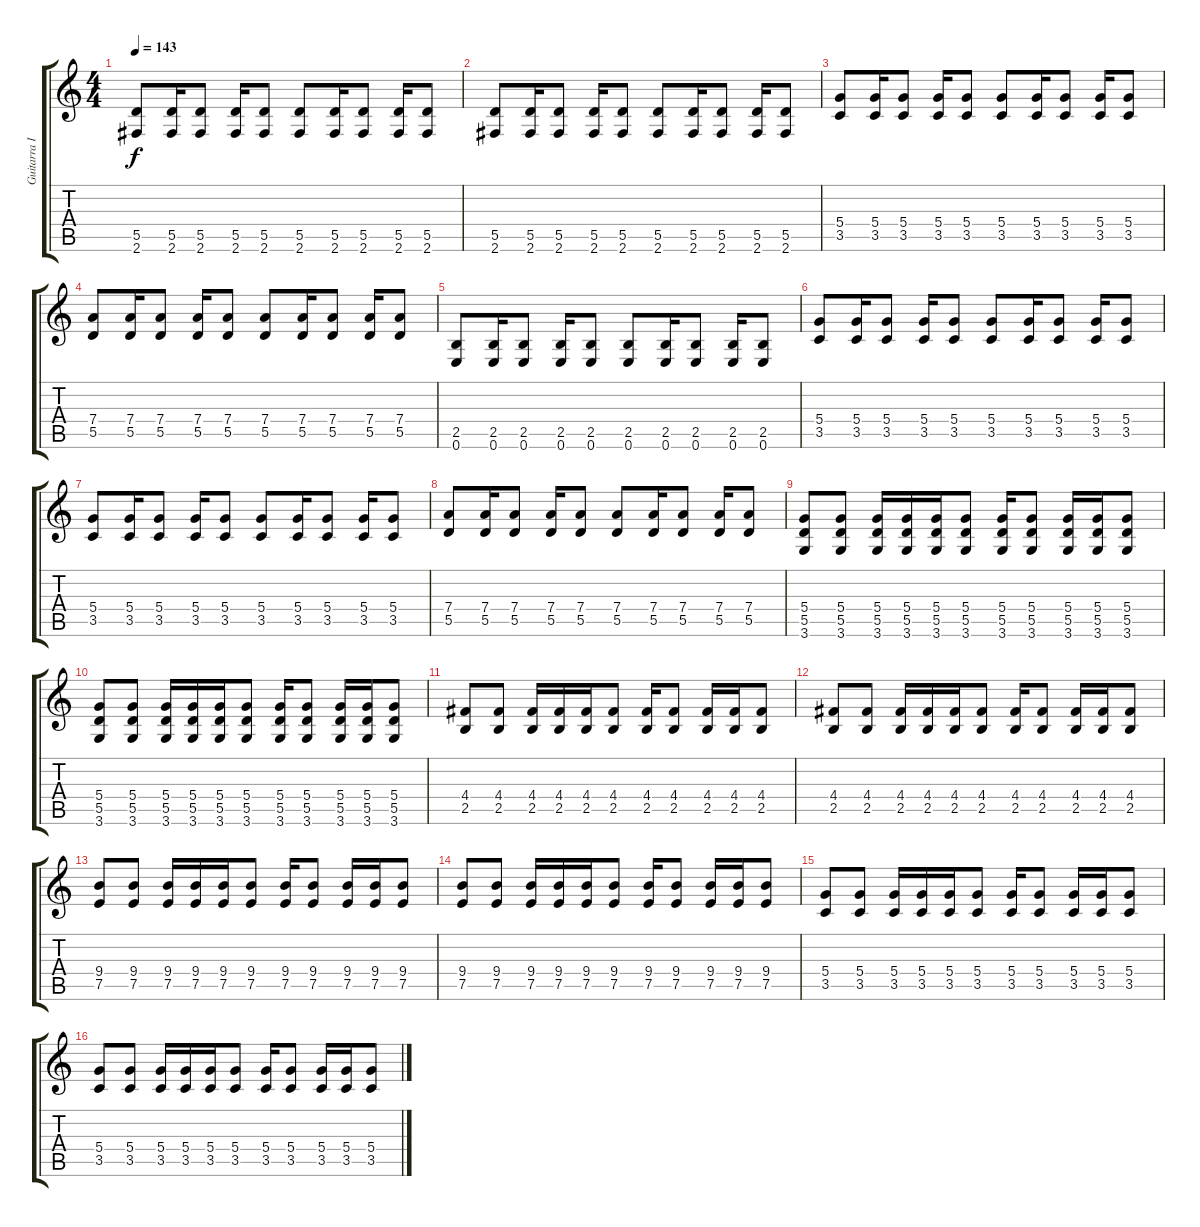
\track ("Guitarra II" "Guitarra I") {instrument overdrivenguitar}
\staff {score tabs}
\tuning (E4 B3 G3 D3 A2 E2) {hide}
\ts (4 4)
\tempo 143
\clef g2
\ks c
(5.5 2.6).8{dy f} (5.5 2.6).16 (5.5 2.6).8 (5.5 2.6).16 (5.5 2.6).8 (5.5 2.6).8 (5.5 2.6).16 (5.5 2.6).8 (5.5 2.6).16 (5.5 2.6).8 |
(5.5 2.6).8 (5.5 2.6).16 (5.5 2.6).8 (5.5 2.6).16 (5.5 2.6).8 (5.5 2.6).8 (5.5 2.6).16 (5.5 2.6).8 (5.5 2.6).16 (5.5 2.6).8 |
(5.4 3.5).8 (5.4 3.5).16 (5.4 3.5).8 (5.4 3.5).16 (5.4 3.5).8 (5.4 3.5).8 (5.4 3.5).16 (5.4 3.5).8 (5.4 3.5).16 (5.4 3.5).8 |
(7.4 5.5).8 (7.4 5.5).16 (7.4 5.5).8 (7.4 5.5).16 (7.4 5.5).8 (7.4 5.5).8 (7.4 5.5).16 (7.4 5.5).8 (7.4 5.5).16 (7.4 5.5).8 |
(2.5 0.6).8 (2.5 0.6).16 (2.5 0.6).8 (2.5 0.6).16 (2.5 0.6).8 (2.5 0.6).8 (2.5 0.6).16 (2.5 0.6).8 (2.5 0.6).16 (2.5 0.6).8 |
(5.4 3.5).8 (5.4 3.5).16 (5.4 3.5).8 (5.4 3.5).16 (5.4 3.5).8 (5.4 3.5).8 (5.4 3.5).16 (5.4 3.5).8 (5.4 3.5).16 (5.4 3.5).8 |
(5.4 3.5).8 (5.4 3.5).16 (5.4 3.5).8 (5.4 3.5).16 (5.4 3.5).8 (5.4 3.5).8 (5.4 3.5).16 (5.4 3.5).8 (5.4 3.5).16 (5.4 3.5).8 |
(7.4 5.5).8 (7.4 5.5).16 (7.4 5.5).8 (7.4 5.5).16 (7.4 5.5).8 (7.4 5.5).8 (7.4 5.5).16 (7.4 5.5).8 (7.4 5.5).16 (7.4 5.5).8 |
(5.4 5.5 3.6).8 (5.4 5.5 3.6).8 (5.4 5.5 3.6).16 (5.4 5.5 3.6).16 (5.4 5.5 3.6).16 (5.4 5.5 3.6).8 (5.4 5.5 3.6).16 (5.4 5.5 3.6).8 (5.4 5.5 3.6).16 (5.4 5.5 3.6).16 (5.4 5.5 3.6).8 |
(5.4 5.5 3.6).8 (5.4 5.5 3.6).8 (5.4 5.5 3.6).16 (5.4 5.5 3.6).16 (5.4 5.5 3.6).16 (5.4 5.5 3.6).8 (5.4 5.5 3.6).16 (5.4 5.5 3.6).8 (5.4 5.5 3.6).16 (5.4 5.5 3.6).16 (5.4 5.5 3.6).8 |
(4.4 2.5).8 (4.4 2.5).8 (4.4 2.5).16 (4.4 2.5).16 (4.4 2.5).16 (4.4 2.5).8 (4.4 2.5).16 (4.4 2.5).8 (4.4 2.5).16 (4.4 2.5).16 (4.4 2.5).8 |
(4.4 2.5).8 (4.4 2.5).8 (4.4 2.5).16 (4.4 2.5).16 (4.4 2.5).16 (4.4 2.5).8 (4.4 2.5).16 (4.4 2.5).8 (4.4 2.5).16 (4.4 2.5).16 (4.4 2.5).8 |
(9.4 7.5).8 (9.4 7.5).8 (9.4 7.5).16 (9.4 7.5).16 (9.4 7.5).16 (9.4 7.5).8 (9.4 7.5).16 (9.4 7.5).8 (9.4 7.5).16 (9.4 7.5).16 (9.4 7.5).8 |
(9.4 7.5).8 (9.4 7.5).8 (9.4 7.5).16 (9.4 7.5).16 (9.4 7.5).16 (9.4 7.5).8 (9.4 7.5).16 (9.4 7.5).8 (9.4 7.5).16 (9.4 7.5).16 (9.4 7.5).8 |
(5.4 3.5).8 (5.4 3.5).8 (5.4 3.5).16 (5.4 3.5).16 (5.4 3.5).16 (5.4 3.5).8 (5.4 3.5).16 (5.4 3.5).8 (5.4 3.5).16 (5.4 3.5).16 (5.4 3.5).8 |
(5.4 3.5).8 (5.4 3.5).8 (5.4 3.5).16 (5.4 3.5).16 (5.4 3.5).16 (5.4 3.5).8 (5.4 3.5).16 (5.4 3.5).8 (5.4 3.5).16 (5.4 3.5).16 (5.4 3.5).8
